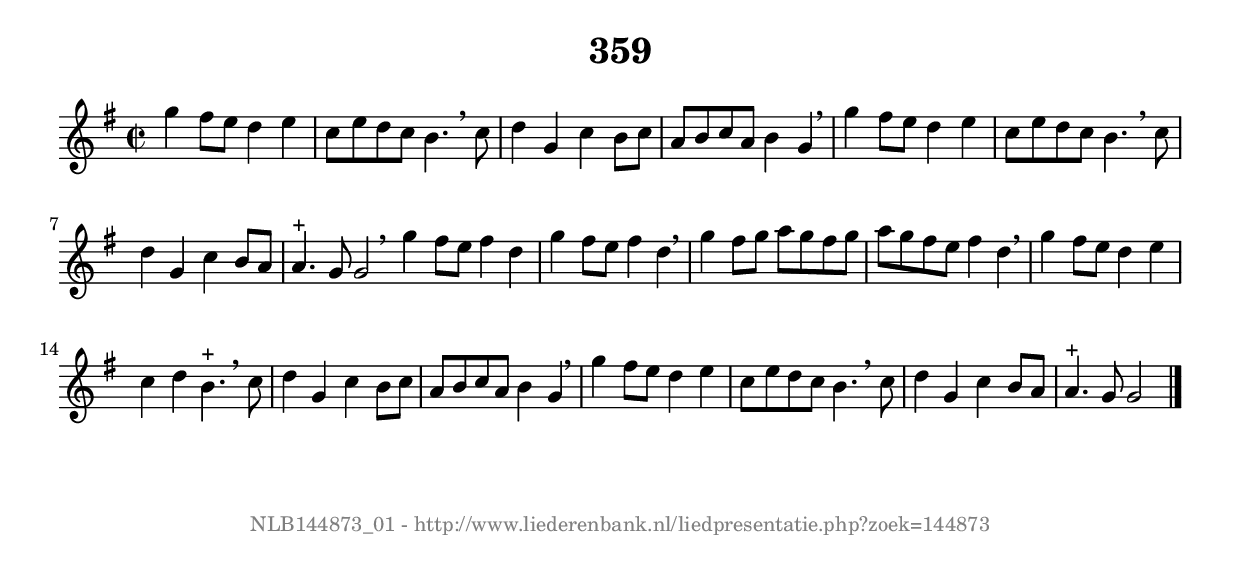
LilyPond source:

%
% produced by wce2krn 1.64 (7 June 2014)
%
\version"2.16"
#(append! paper-alist '(("long" . (cons (* 210 mm) (* 2000 mm)))))
#(set-default-paper-size "long")
sb = {\breathe}
mBreak = {\breathe }
bBreak = {\breathe }
x = {\once\override NoteHead #'style = #'cross }
gl=\glissando
itime={\override Staff.TimeSignature #'stencil = ##f }
ficta = {\once\set suggestAccidentals = ##t}
fine = {\once\override Score.RehearsalMark #'self-alignment-X = #1 \mark \markup {\italic{Fine}}}
dc = {\once\override Score.RehearsalMark #'self-alignment-X = #1 \mark \markup {\italic{D.C.}}}
dcf = {\once\override Score.RehearsalMark #'self-alignment-X = #1 \mark \markup {\italic{D.C. al Fine}}}
dcc = {\once\override Score.RehearsalMark #'self-alignment-X = #1 \mark \markup {\italic{D.C. al Coda}}}
ds = {\once\override Score.RehearsalMark #'self-alignment-X = #1 \mark \markup {\italic{D.S.}}}
dsf = {\once\override Score.RehearsalMark #'self-alignment-X = #1 \mark \markup {\italic{D.S. al Fine}}}
dsc = {\once\override Score.RehearsalMark #'self-alignment-X = #1 \mark \markup {\italic{D.S. al Coda}}}
pv = {\set Score.repeatCommands = #'((volta "1"))}
sv = {\set Score.repeatCommands = #'((volta "2"))}
tv = {\set Score.repeatCommands = #'((volta "3"))}
qv = {\set Score.repeatCommands = #'((volta "4"))}
xv = {\set Score.repeatCommands = #'((volta #f))}
\header{ tagline = ""
title = "359"
}
\score {{
\key g \major
\relative g'
{
\set melismaBusyProperties = #'()
\time 2/2
\tempo 4=120
\override Score.MetronomeMark #'transparent = ##t
\override Score.RehearsalMark #'break-visibility = #(vector #t #t #f)
g'4 fis8 e d4 e c8 e d c b4. \sb c8 d4 g, c b8 c a b c a b4 g \mBreak \bar "|"
g'4 fis8 e d4 e c8 e d c b4. \sb c8 d4 g,4 c b8 a a4.^"+" g8 g2 \bar ":|:" \bBreak
g'4 fis8 e fis4 d g fis8 e fis4 d \sb g4 fis8 g a g fis g a g fis e fis4 d \mBreak \bar "|"
g4 fis8 e d4 e c d b4.^"+" \sb c8 d4 g, c b8 c a b c a b4 g \mBreak \bar "|"
g'4 fis8 e d4 e c8 e d c b4. \sb c8 d4 g, c b8 a a4.^"+" g8 g2 \bar "|."
 }}
 \midi { }
 \layout {
            indent = 0.0\cm
}
}
\markup { \vspace #0 } \markup { \with-color #grey \fill-line { \center-column { \smaller "NLB144873_01 - http://www.liederenbank.nl/liedpresentatie.php?zoek=144873" } } }
